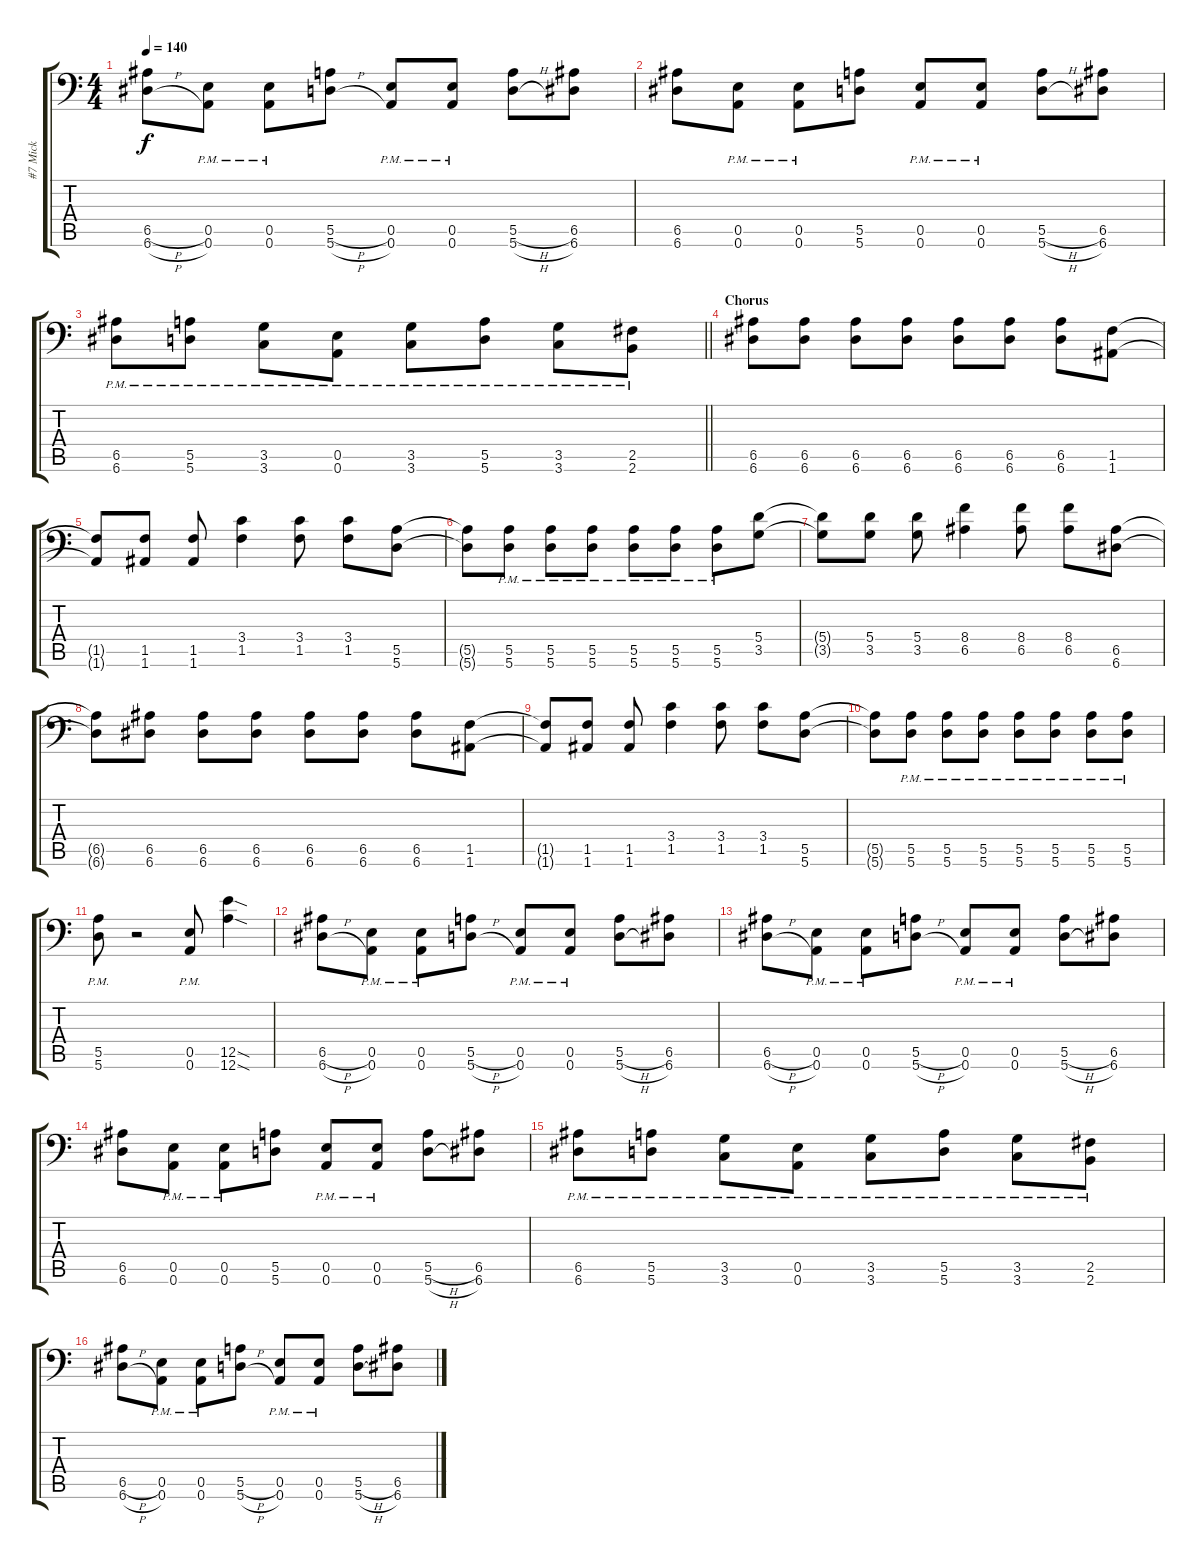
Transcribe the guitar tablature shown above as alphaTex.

\track ("#7 Mick" "#7 Mick") {solo instrument distortionguitar}
\staff {score tabs}
\tuning (B3 Gb3 D3 A2 E2 A1) {hide}
\ts (4 4)
\tempo 140
\clef f4
\ks c
(6.5{h} 6.6{h}).8{dy f} (0.5{pm} 0.6{pm}).8 (0.5{pm} 0.6{pm}).8 (5.5{h} 5.6{h}).8 (0.5{pm} 0.6{pm}).8 (0.5{pm} 0.6{pm}).8 (5.5{h} 5.6{h}).8 (6.5 6.6).8 |
(6.5 6.6).8 (0.5{pm} 0.6{pm}).8 (0.5{pm} 0.6{pm}).8 (5.5 5.6).8 (0.5{pm} 0.6{pm}).8 (0.5{pm} 0.6{pm}).8 (5.5{h} 5.6{h}).8 (6.5 6.6).8 |
\barLineRight lightlight
(6.5{pm} 6.6{pm}).8 (5.5{pm} 5.6{pm}).8 (3.5{pm} 3.6{pm}).8 (0.5{pm} 0.6{pm}).8 (3.5{pm} 3.6{pm}).8 (5.5{pm} 5.6{pm}).8 (3.5{pm} 3.6{pm}).8 (2.5{pm} 2.6{pm}).8 |
\section ("" "Chorus")
(6.5 6.6).8 (6.5 6.6).8 (6.5 6.6).8 (6.5 6.6).8 (6.5 6.6).8 (6.5 6.6).8 (6.5 6.6).8 (1.5 1.6).8 |
(1.5{t} 1.6{t}).8 (1.5 1.6).8 (1.5 1.6).8 (3.4 1.5).4 (3.4 1.5).8 (3.4 1.5).8 (5.5 5.6).8 |
(5.5{t} 5.6{t}).8 (5.5{pm} 5.6{pm}).8 (5.5{pm} 5.6{pm}).8 (5.5{pm} 5.6{pm}).8 (5.5{pm} 5.6{pm}).8 (5.5{pm} 5.6{pm}).8 (5.5{pm} 5.6{pm}).8 (5.4 3.5).8 |
(5.4{t} 3.5{t}).8 (5.4 3.5).8 (5.4 3.5).8 (8.4 6.5).4 (8.4 6.5).8 (8.4 6.5).8 (6.5 6.6).8 |
(6.5{t} 6.6{t}).8 (6.5 6.6).8 (6.5 6.6).8 (6.5 6.6).8 (6.5 6.6).8 (6.5 6.6).8 (6.5 6.6).8 (1.5 1.6).8 |
(1.5{t} 1.6{t}).8 (1.5 1.6).8 (1.5 1.6).8 (3.4 1.5).4 (3.4 1.5).8 (3.4 1.5).8 (5.5 5.6).8 |
(5.5{t} 5.6{t}).8 (5.5{pm} 5.6{pm}).8 (5.5{pm} 5.6{pm}).8 (5.5{pm} 5.6{pm}).8 (5.5{pm} 5.6{pm}).8 (5.5{pm} 5.6{pm}).8 (5.5{pm} 5.6{pm}).8 (5.5{pm} 5.6{pm}).8 |
(5.5{pm} 5.6{pm}).8 r.2 (0.5{pm} 0.6{pm}).8 (12.5{sod} 12.6{sod}).4 |
(6.5{h} 6.6{h}).8 (0.5{pm} 0.6{pm}).8 (0.5{pm} 0.6{pm}).8 (5.5{h} 5.6{h}).8 (0.5{pm} 0.6{pm}).8 (0.5{pm} 0.6{pm}).8 (5.5{h} 5.6{h}).8 (6.5 6.6).8 |
(6.5{h} 6.6{h}).8 (0.5{pm} 0.6{pm}).8 (0.5{pm} 0.6{pm}).8 (5.5{h} 5.6{h}).8 (0.5{pm} 0.6{pm}).8 (0.5{pm} 0.6{pm}).8 (5.5{h} 5.6{h}).8 (6.5 6.6).8 |
(6.5 6.6).8 (0.5{pm} 0.6{pm}).8 (0.5{pm} 0.6{pm}).8 (5.5 5.6).8 (0.5{pm} 0.6{pm}).8 (0.5{pm} 0.6{pm}).8 (5.5{h} 5.6{h}).8 (6.5 6.6).8 |
(6.5{pm} 6.6{pm}).8 (5.5{pm} 5.6{pm}).8 (3.5{pm} 3.6{pm}).8 (0.5{pm} 0.6{pm}).8 (3.5{pm} 3.6{pm}).8 (5.5{pm} 5.6{pm}).8 (3.5{pm} 3.6{pm}).8 (2.5{pm} 2.6{pm}).8 |
(6.5{h} 6.6{h}).8 (0.5{pm} 0.6{pm}).8 (0.5{pm} 0.6{pm}).8 (5.5{h} 5.6{h}).8 (0.5{pm} 0.6{pm}).8 (0.5{pm} 0.6{pm}).8 (5.5{h} 5.6{h}).8 (6.5 6.6).8
